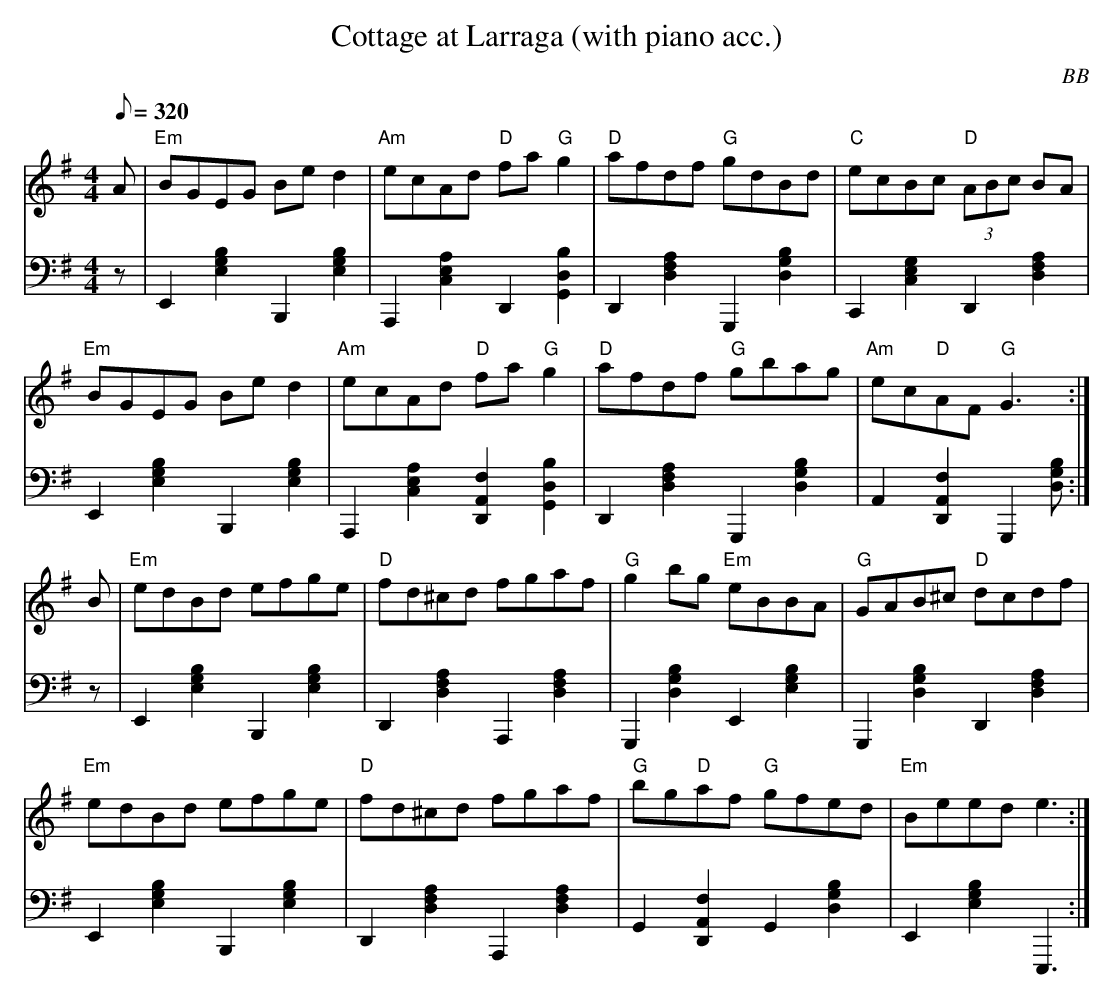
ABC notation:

X:1
T: Cottage at Larraga (with piano acc.)
C: BB
Q: 1/8=320
M: 4/4
L: 1/8
V: 1 program 1 73 %flute
V: 2 volume=70 clef=bass m=D program 1 01
K: Em
[V:1] A|"Em"BGEG Be d2|"Am"ecAd "D"fa "G"g2|"D"afdf "G"gdBd|"C"ecBc "D"(3ABc BA|
[V:2] z|E,2[E2B2G2]B,,2[E2B2G2]|A,,2[A2E2C2][D,2][G,2D2B2]|D,2[D2A2F2]G,,2[G2D2B2]|\
C,2[C2G2E2]D,2[D2A2F2]|
[V:1] "Em"BGEG Be d2|"Am"ecAd "D"fa "G"g2|"D"afdf "G"gbag|"Am"ec"D"AF "G"G3 :|
[V:2] E,2[E2B2G2]B,,2[E2B2G2]|A,,2[A2E2C2][D,2A,2F2][G,2D2B2]|D,2[D2A2F2]G,,2[G2D2B2]|\
[A,2][D,2A,2F2]G,,2[GDB]:|
[V:1] B|"Em"edBd efge|"D"fd^cd fgaf|"G"g2 bg "Em"eBBA|"G"GAB^c "D"dcdf|
[V:2] z|E,2[E2B2G2]B,,2[E2B2G2]|D,2[D2A2F2]A,,2[D2F2A2]|G,,2[G2D2B2]E,2[B2E2G2]|\
G,,2[G2D2B2]D,2[D2A2F2]|
[V:1] "Em"edBd efge|"D"fd^cd fgaf|"G"bg"D"af "G"gfed|"Em"Beed e3 :|
[V:2] E,2[E2B2G2]B,,2[E2B2G2]|D,2[D2A2F2]A,,2[D2F2A2]|[G,2][D,2A,2F2]G,2[G2D2B2]|\
E,2[B2E2G2] E,,3 :|
